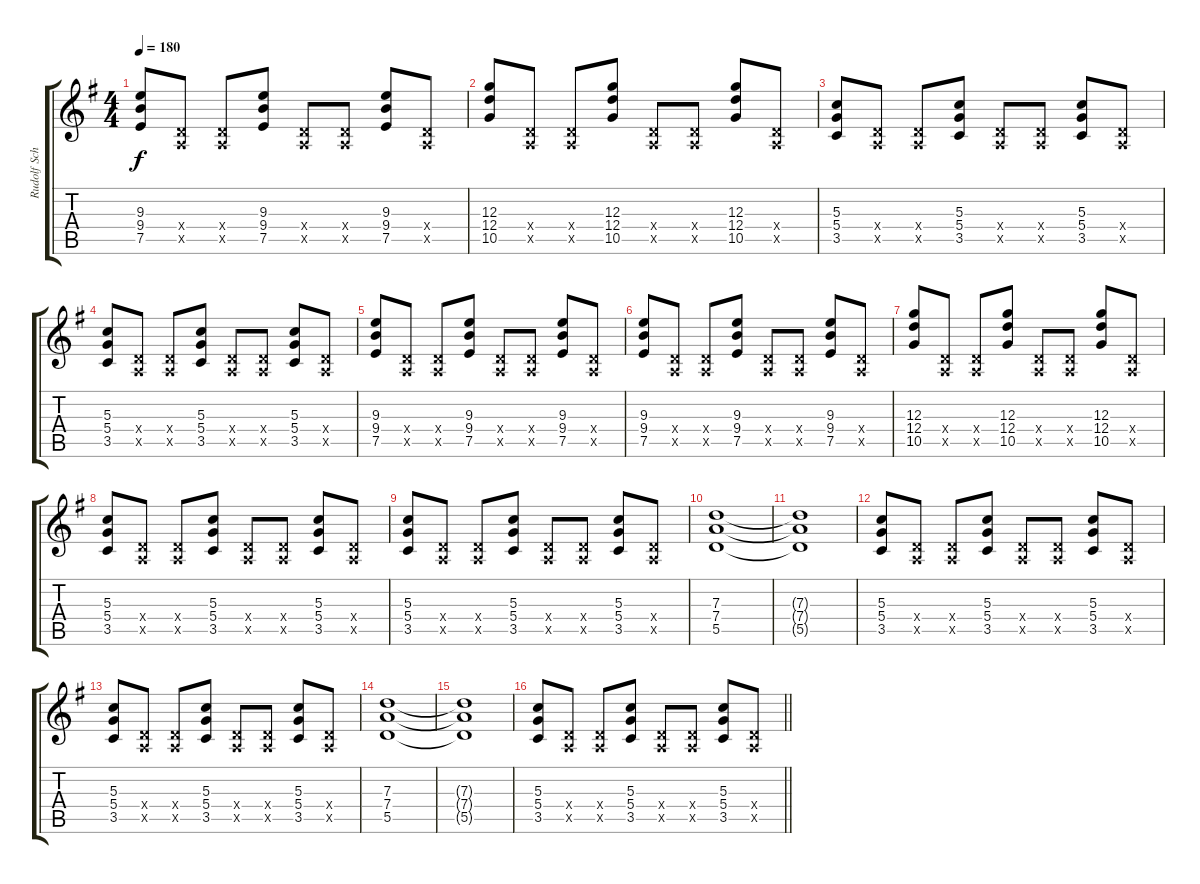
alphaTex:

\track ("Rudolf Schenker" "Rudolf Sch") {instrument overdrivenguitar}
\staff {score tabs}
\tuning (E4 B3 G3 D3 A2 E2) {hide}
\ts (4 4)
\tempo 180
\clef g2
\ks eminor
(9.3 9.4 7.5).8{dy f} (0.4{x} 0.5{x}).8 (0.4{x} 0.5{x}).8 (9.3 9.4 7.5).8 (0.4{x} 0.5{x}).8 (0.4{x} 0.5{x}).8 (9.3 9.4 7.5).8 (0.4{x} 0.5{x}).8 |
(12.3 12.4 10.5).8 (0.4{x} 0.5{x}).8 (0.4{x} 0.5{x}).8 (12.3 12.4 10.5).8 (0.4{x} 0.5{x}).8 (0.4{x} 0.5{x}).8 (12.3 12.4 10.5).8 (0.4{x} 0.5{x}).8 |
(5.3 5.4 3.5).8 (0.4{x} 0.5{x}).8 (0.4{x} 0.5{x}).8 (5.3 5.4 3.5).8 (0.4{x} 0.5{x}).8 (0.4{x} 0.5{x}).8 (5.3 5.4 3.5).8 (0.4{x} 0.5{x}).8 |
(5.3 5.4 3.5).8 (0.4{x} 0.5{x}).8 (0.4{x} 0.5{x}).8 (5.3 5.4 3.5).8 (0.4{x} 0.5{x}).8 (0.4{x} 0.5{x}).8 (5.3 5.4 3.5).8 (0.4{x} 0.5{x}).8 |
(9.3 9.4 7.5).8 (0.4{x} 0.5{x}).8 (0.4{x} 0.5{x}).8 (9.3 9.4 7.5).8 (0.4{x} 0.5{x}).8 (0.4{x} 0.5{x}).8 (9.3 9.4 7.5).8 (0.4{x} 0.5{x}).8 |
(9.3 9.4 7.5).8 (0.4{x} 0.5{x}).8 (0.4{x} 0.5{x}).8 (9.3 9.4 7.5).8 (0.4{x} 0.5{x}).8 (0.4{x} 0.5{x}).8 (9.3 9.4 7.5).8 (0.4{x} 0.5{x}).8 |
(12.3 12.4 10.5).8 (0.4{x} 0.5{x}).8 (0.4{x} 0.5{x}).8 (12.3 12.4 10.5).8 (0.4{x} 0.5{x}).8 (0.4{x} 0.5{x}).8 (12.3 12.4 10.5).8 (0.4{x} 0.5{x}).8 |
(5.3 5.4 3.5).8 (0.4{x} 0.5{x}).8 (0.4{x} 0.5{x}).8 (5.3 5.4 3.5).8 (0.4{x} 0.5{x}).8 (0.4{x} 0.5{x}).8 (5.3 5.4 3.5).8 (0.4{x} 0.5{x}).8 |
(5.3 5.4 3.5).8 (0.4{x} 0.5{x}).8 (0.4{x} 0.5{x}).8 (5.3 5.4 3.5).8 (0.4{x} 0.5{x}).8 (0.4{x} 0.5{x}).8 (5.3 5.4 3.5).8 (0.4{x} 0.5{x}).8 |
(7.3 7.4 5.5).1 |
(7.3{t} 7.4{t} 5.5{t}).1 |
(5.3 5.4 3.5).8 (0.4{x} 0.5{x}).8 (0.4{x} 0.5{x}).8 (5.3 5.4 3.5).8 (0.4{x} 0.5{x}).8 (0.4{x} 0.5{x}).8 (5.3 5.4 3.5).8 (0.4{x} 0.5{x}).8 |
(5.3 5.4 3.5).8 (0.4{x} 0.5{x}).8 (0.4{x} 0.5{x}).8 (5.3 5.4 3.5).8 (0.4{x} 0.5{x}).8 (0.4{x} 0.5{x}).8 (5.3 5.4 3.5).8 (0.4{x} 0.5{x}).8 |
(7.3 7.4 5.5).1 |
(7.3{t} 7.4{t} 5.5{t}).1 |
\barLineRight lightlight
(5.3 5.4 3.5).8 (0.4{x} 0.5{x}).8 (0.4{x} 0.5{x}).8 (5.3 5.4 3.5).8 (0.4{x} 0.5{x}).8 (0.4{x} 0.5{x}).8 (5.3 5.4 3.5).8 (0.4{x} 0.5{x}).8
